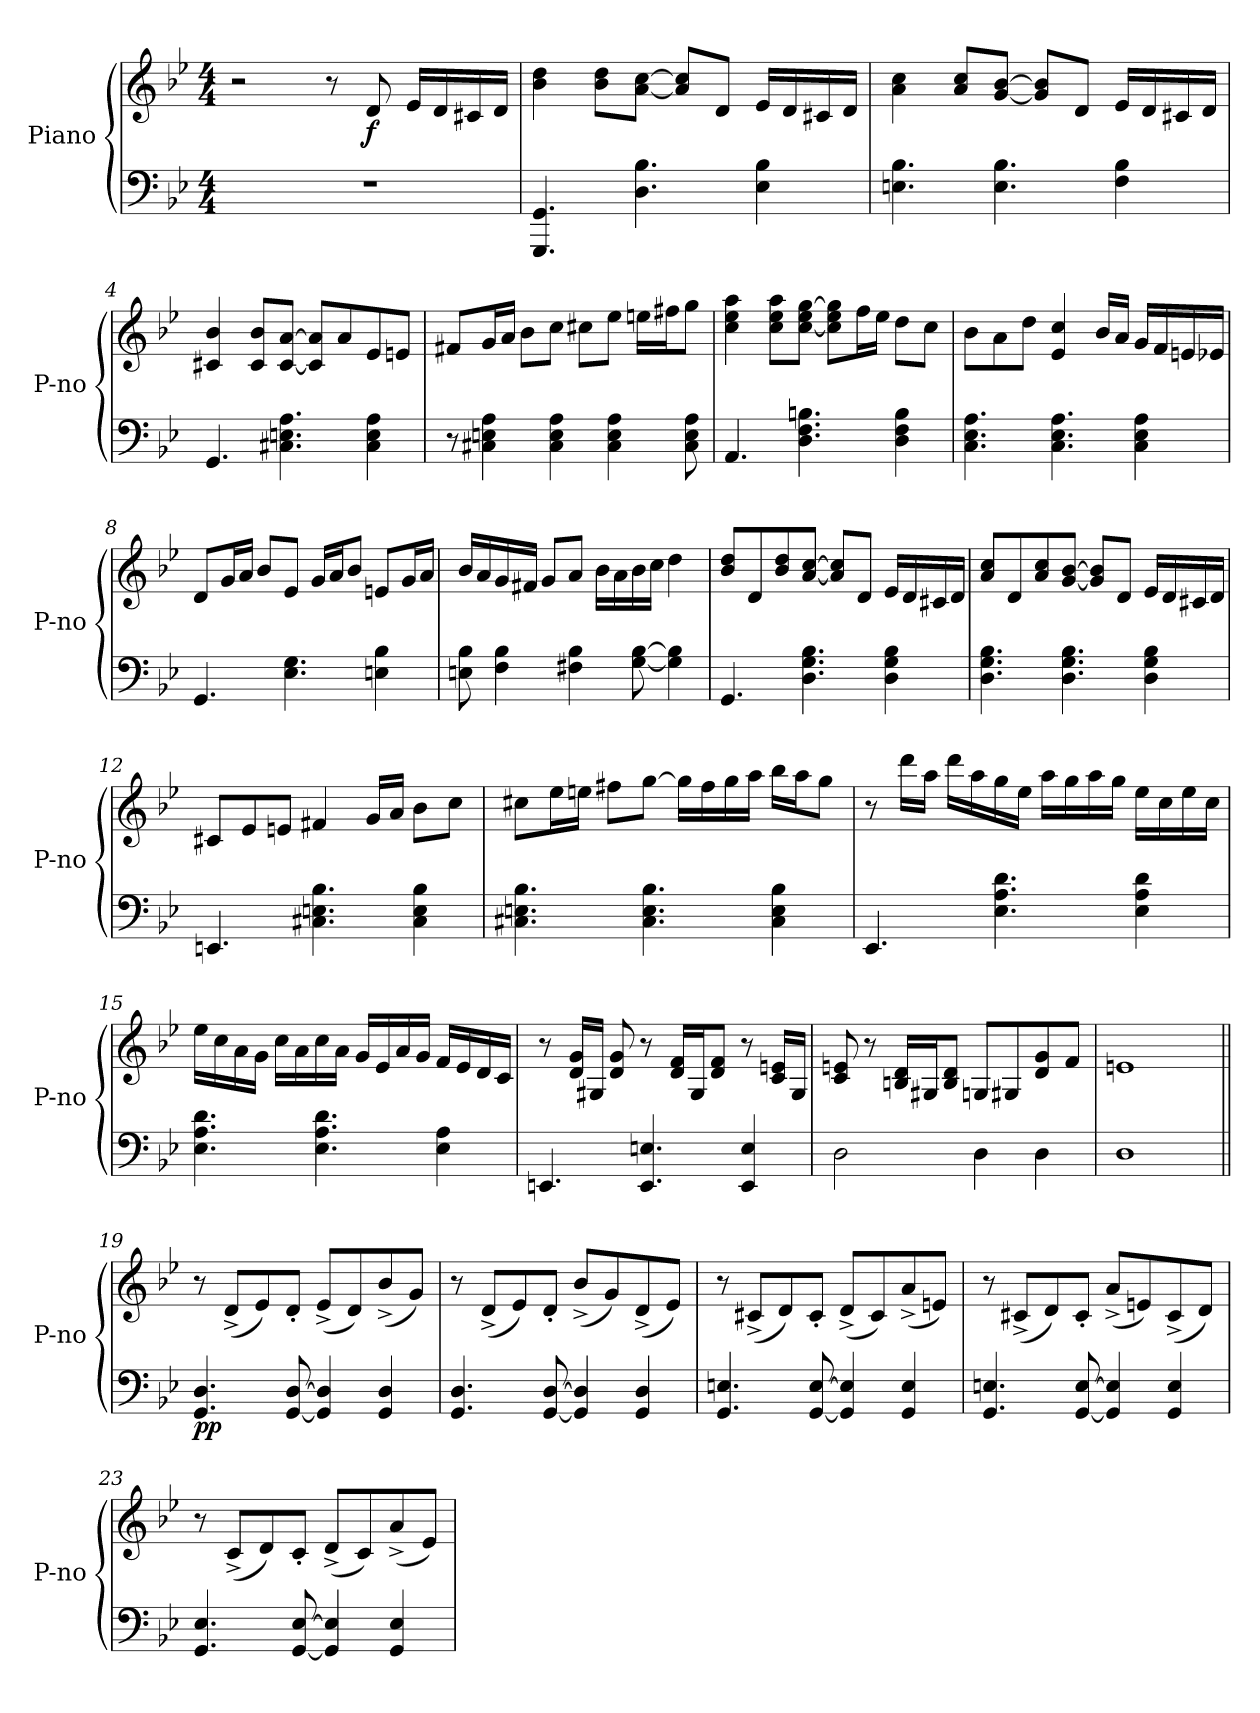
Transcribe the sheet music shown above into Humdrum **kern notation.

**kern	**kern	**dynam
*part1	*part1	*part1
*staff2	*staff1	*staff1/2
*I"Piano	*	*
*I'P-no	*	*
*clefF4	*clefG2	*
*k[b-e-]	*k[b-e-]	*
*M4/4	*M4/4	*
=1	=1	=1
1r	2r	.
.	8r	.
!	!	!LO:DY:b
.	8d/	f
.	16e-/LL	.
.	16d/	.
.	16c#X/	.
.	16d/JJ	.
=2	=2	=2
4.GGG/ 4.GG/	4b-\ 4dd\	.
.	8b-\ 8dd\L	.
4.D\ 4.B-\	[8a\ [8cc\J	.
.	8a/] 8cc/]L	.
.	8d/J	.
4E-\ 4B-\	16e-/LL	.
.	16d/	.
.	16c#X/	.
.	16d/JJ	.
=3	=3	=3
4.En\ 4.B-\	4a\ 4cc\	.
.	8a/ 8cc/L	.
4.E\ 4.B-\	[8g/ [8b-/J	.
.	8g/] 8b-/]L	.
.	8d/J	.
4F\ 4B-\	16e-/LL	.
.	16d/	.
.	16c#X/	.
.	16d/JJ	.
=4	=4	=4
4.GG/	4c#X/ 4b-/	.
.	8c#/ 8b-/L	.
4.C#X\ 4.En\ 4.A\	[8c#/ [8a/J	.
.	8c#/] 8a/]L	.
.	8a/	.
4C#\ 4E\ 4A\	8e-/	.
.	8en/J	.
!!LO:LB:g=z
=5	=5	=5
8r	8f#X/L	.
4C#X\ 4En\ 4A\	16g/L	.
.	16a/JJ	.
.	8b-\L	.
4C#\ 4E\ 4A\	8cc\J	.
.	8cc#X\L	.
4C#\ 4E\ 4A\	8ee-\J	.
.	16een\LL	.
.	16ff#X\J	.
8C#\ 8E\ 8A\	8gg\J	.
=6	=6	=6
4.AA/	4cc\ 4ee-\ 4aa\	.
.	8cc\ 8ee-\ 8aa\L	.
4.D\ 4.F\ 4.Bn\	[8cc\ 8ee-\ [8gg\J	.
.	8cc\] 8ee-\ 8gg\]L	.
.	16ff\L	.
.	16ee-\JJ	.
4D\ 4F\ 4B\	8dd\L	.
.	8cc\J	.
=7	=7	=7
4.C\ 4.E-\ 4.A\	8b-\L	.
.	8a\	.
.	8dd\J	.
4.C\ 4.E-\ 4.A\	4e-/ 4cc/	.
.	16b-/LL	.
.	16a/JJ	.
4C\ 4E-\ 4A\	16g/LL	.
.	16f/	.
.	16en/	.
.	16e-X/JJ	.
!!LO:LB:g=z
=8	=8	=8
4.GG/	8d/L	.
.	16g/L	.
.	16a/JJ	.
.	8b-/L	.
4.E-\ 4.G\	8e-/J	.
.	16g/LL	.
.	16a/J	.
.	8b-/J	.
4En\ 4B-\	8en/L	.
.	16g/L	.
.	16a/JJ	.
=9	=9	=9
8En\ 8B-\	16b-/LL	.
.	16a/	.
4F\ 4B-\	16g/	.
.	16f#X/JJ	.
.	8g/L	.
4F#X\ 4B-\	8a/J	.
.	16b-\LL	.
.	16a\	.
[8G\ [8B-\	16b-\	.
.	16cc\JJ	.
4G\] 4B-\]	4dd\	.
=10	=10	=10
4.GG/	8b-/ 8dd/L	.
.	8d/	.
.	8b-/ 8dd/	.
4.D\ 4.G\ 4.B-\	[8a/ [8cc/J	.
.	8a/] 8cc/]L	.
.	8d/J	.
4D\ 4G\ 4B-\	16e-/LL	.
.	16d/	.
.	16c#X/	.
.	16d/JJ	.
!!LO:LB:g=z
=11	=11	=11
4.D\ 4.G\ 4.B-\	8a/ 8cc/L	.
.	8d/	.
.	8a/ 8cc/	.
4.D\ 4.G\ 4.B-\	[8g/ [8b-/J	.
.	8g/] 8b-/]L	.
.	8d/J	.
4D\ 4G\ 4B-\	16e-/LL	.
.	16d/	.
.	16c#X/	.
.	16d/JJ	.
=12	=12	=12
4.EEn/	8c#X/L	.
.	8e-/	.
.	8en/J	.
4.C#X\ 4.En\ 4.B-\	4f#X/	.
.	16g/LL	.
.	16a/JJ	.
4C#\ 4E\ 4B-\	8b-\L	.
.	8cc\J	.
=13	=13	=13
4.C#X\ 4.En\ 4.B-\	8cc#X\L	.
.	16ee-\L	.
.	16een\JJ	.
.	8ff#X\L	.
4.C#\ 4.E\ 4.B-\	[8gg\J	.
.	16gg\LL]	.
.	16ff#\	.
.	16gg\	.
.	16aa\JJ	.
4C#\ 4E\ 4B-\	16bb-\LL	.
.	16aa\J	.
.	8gg\J	.
!!LO:LB:g=z
=14	=14	=14
4.EE-/	8r	.
.	16ddd\LL	.
.	16aa\JJ	.
.	16ddd\LL	.
.	16aa\	.
4.E-\ 4.A\ 4.d\	16gg\	.
.	16ee-\JJ	.
.	16aa\LL	.
.	16gg\	.
.	16aa\	.
.	16gg\JJ	.
4E-\ 4A\ 4d\	16ee-\LL	.
.	16cc\	.
.	16ee-\	.
.	16cc\JJ	.
=15	=15	=15
4.E-\ 4.A\ 4.d\	16ee-\LL	.
.	16cc\	.
.	16a\	.
.	16g\JJ	.
.	16cc\LL	.
.	16a\	.
4.E-\ 4.A\ 4.d\	16cc\	.
.	16a\JJ	.
.	16g/LL	.
.	16e-/	.
.	16a/	.
.	16g/JJ	.
4E-\ 4A\	16f/LL	.
.	16e-/	.
.	16d/	.
.	16c/JJ	.
!!LO:PB:g=z
=16	=16	=16
4.EEn/	8r	.
.	16d/ 16g/LL	.
.	16G#X/JJ	.
.	8d/ 8g/	.
4.EE/ 4.En/	8r	.
.	16d/ 16f/LL	.
.	16G#/J	.
.	8d/ 8f/J	.
4EE/ 4E/	8r	.
.	16c/ 16en/LL	.
.	16G#/JJ	.
=17	=17	=17
2D\	8c/ 8en/	.
.	8r	.
.	16Bn/ 16d/LL	.
.	16G#X/J	.
.	8B/ 8d/J	.
4D\	8Gn/L	.
.	8G#X/	.
4D\	8d/ 8g/	.
.	8f/J	.
=18	=18	=18
1D	1en	.
=19||	=19||	=19||
!	!	!LO:DY:b=2
!	!	!LO:DY:n=1:b
4.GG/ 4.D/	8r	p p
.	(<8d^/L	.
.	8e-/)	.
[8GG/ [8D/	8d'/J	.
4GG/] 4D/]	(<8e-^/L	.
.	8d/)	.
4GG/ 4D/	(<8b-^/	.
.	8g/J)	.
!!LO:LB:g=z
=20	=20	=20
4.GG/ 4.D/	8r	.
.	(<8d^/L	.
.	8e-/)	.
[8GG/ [8D/	8d'/J	.
4GG/] 4D/]	(<8b-^/L	.
.	8g/)	.
4GG/ 4D/	(<8d^/	.
.	8e-/J)	.
=21	=21	=21
4.GG/ 4.En/	8r	.
.	(<8c#X^/L	.
.	8d/)	.
[8GG/ [8E/	8c#'/J	.
4GG/] 4E/]	(<8d^/L	.
.	8c#/)	.
4GG/ 4E/	(<8a^/	.
.	8en/J)	.
=22	=22	=22
4.GG/ 4.En/	8r	.
.	(<8c#X^/L	.
.	8d/)	.
[8GG/ [8E/	8c#'/J	.
4GG/] 4E/]	(<8a^/L	.
.	8en/)	.
4GG/ 4E/	(<8c#^/	.
.	8d/J)	.
=23	=23	=23
4.GG/ 4.E-/	8r	.
.	(<8c^/L	.
.	8d/)	.
[8GG/ [8E-/	8c'/J	.
4GG/] 4E-/]	(<8d^/L	.
.	8c/)	.
4GG/ 4E-/	(<8a^/	.
.	8e-/J)	.
=	=	=
*-	*-	*-
